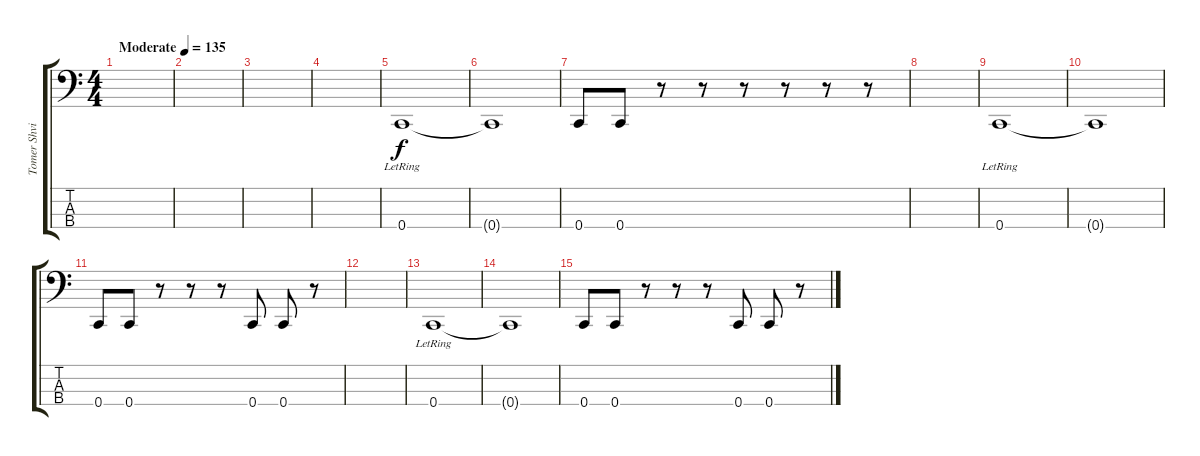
\track ("Tomer Shvili" "Tomer Shvi") {instrument electricbasspick}
\staff {score tabs}
\tuning (F2 C2 G1 C1) {hide}
\ts (4 4)
\tempo (135 "Moderate")
\clef f4
\ks c
|
|
|
|
0.4{lr}.1 |
0.4{t}.1 |
0.4.8 0.4.8 r.8 r.8 r.8 r.8 r.8 r.8 |
|
0.4{lr}.1 |
0.4{t}.1 |
0.4.8 0.4.8 r.8 r.8 r.8 0.4.8 0.4.8 r.8 |
|
0.4{lr}.1 |
0.4{t}.1 |
0.4.8 0.4.8 r.8 r.8 r.8 0.4.8 0.4.8 r.8
